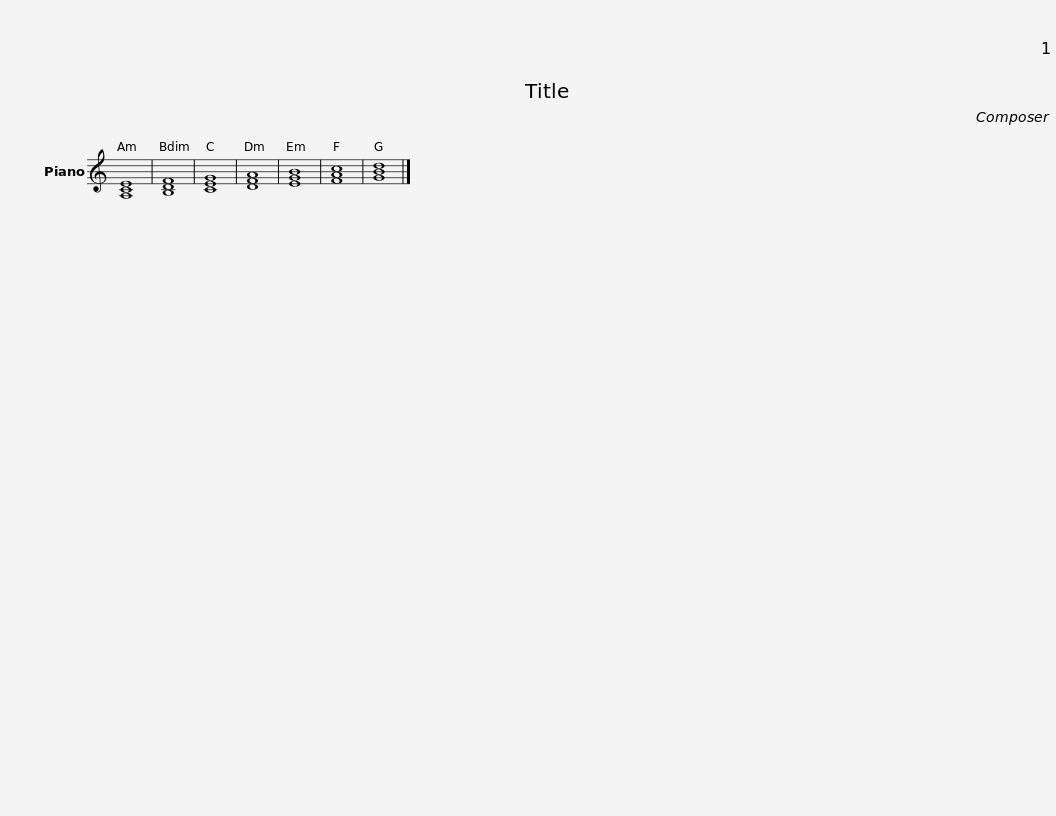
X:1
L:1/8
M:none
I:linebreak $
K:C
V:1 treble
V:1
 [A,CE]8 | [B,DF]8 | [CEG]8 | [DFA]8 | [EGB]8 | %5
 [FAc]8 | [GBd]8 |] %7
